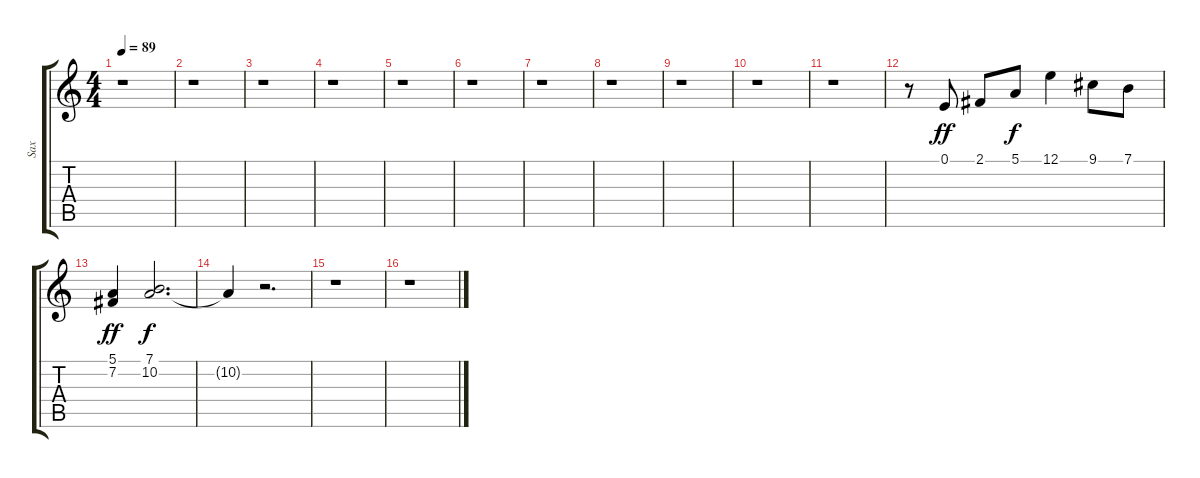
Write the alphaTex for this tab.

\track ("Sax            " "Sax       ") {instrument altosax}
\staff {score tabs}
\tuning (E4 B3 G3 D3 A2 E2) {hide}
\ts (4 4)
\tempo 89
\clef g2
\ks c
r.1{dy ff} |
r.1 |
r.1 |
r.1 |
r.1 |
r.1 |
r.1 |
r.1 |
r.1 |
r.1 |
r.1 |
r.8 0.1.8 2.1.8 5.1.8{dy f} 12.1.4 9.1.8 7.1.8 |
(5.1 7.2).4{dy ff} (7.1 10.2).2{d dy f} |
10.2{t}.4 r.2{d} |
r.1 |
r.1
